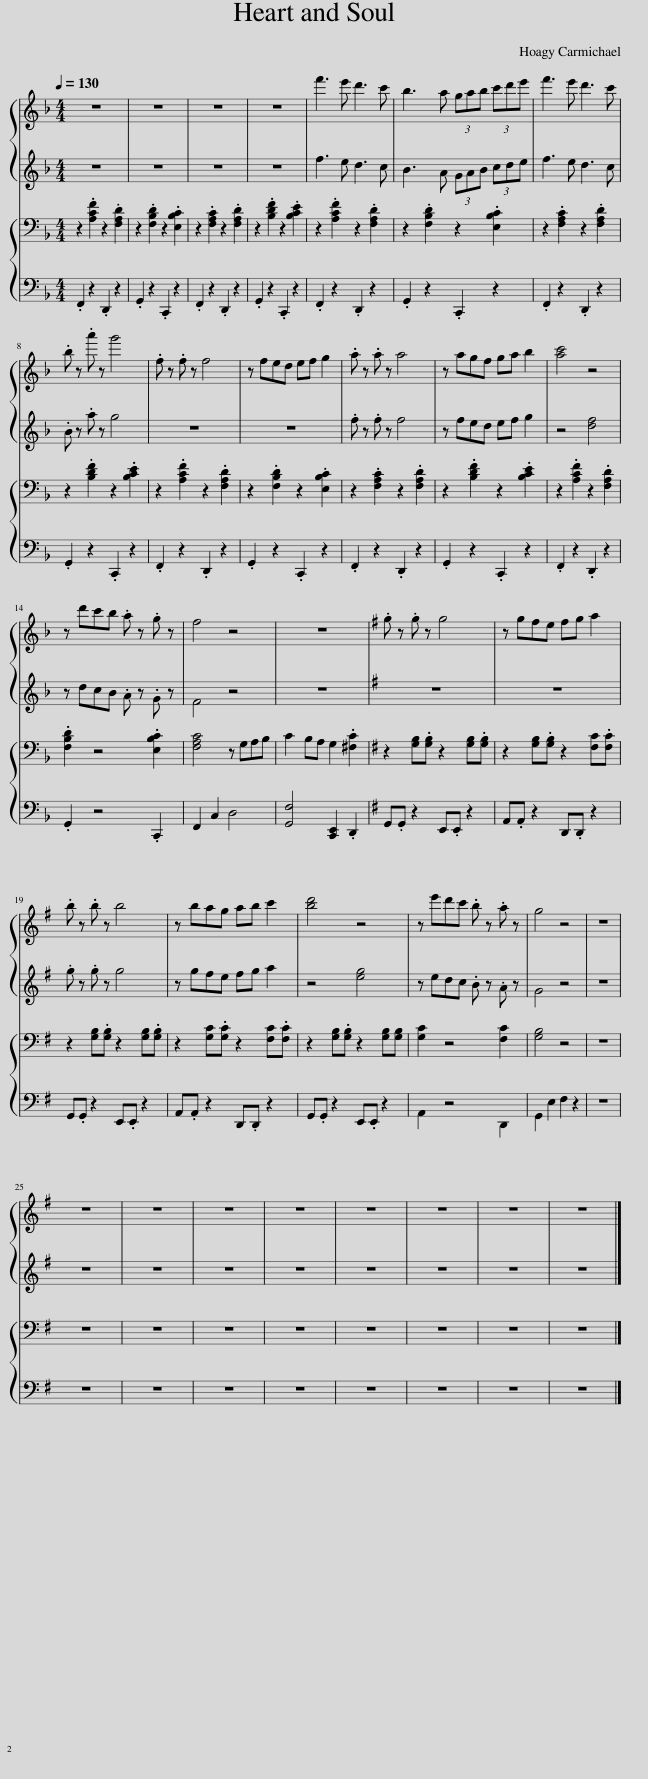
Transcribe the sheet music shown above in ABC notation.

X:1
%%score { 1 | 2 | 3 | 4 }
L:1/8
Q:1/4=130
M:4/4
I:linebreak $
K:F
V:1 treble
V:2 treble
V:3 bass
V:4 bass
V:1
 z8 | z8 | z8 | z8 | f'3 e' d'3 c' | %5
 b3 a (3gab (3c'd'e' | f'3 e' d'3 c' |$ .b z .a' z g'4 | .f z .f z f4 | z fed ef g2 | %10
 .a z .a z a4 | z agf ga b2 | [ac']4 z4 |$ z d'c'b .a z .g z | f4 z4 | %15
 z8 |[K:G] .g z .g z g4 | z gfe fg a2 |$ .b z .b z b4 | z bag ab c'2 | %20
 [bd']4 z4 | z e'd'c' .b z .a z | g4 z4 | z8 |$ z8 | %25
 z8 | z8 | z8 | z8 | z8 | %30
 z8 | z8 |] %32
V:2
 z8 | z8 | z8 | z8 | f3 e d3 c | %5
 B3 A (3GAB (3cde | f3 e d3 c |$ .B z .a z g4 | z8 | z8 | %10
 .f z .f z f4 | z fed ef g2 | z4 [df]4 |$ z dcB .A z .G z | F4 z4 | %15
 z8 |[K:G] z8 | z8 |$ .g z .g z g4 | z gfe fg a2 | %20
 z4 [eg]4 | z edc .B z .A z | G4 z4 | z8 |$ z8 | %25
 z8 | z8 | z8 | z8 | z8 | %30
 z8 | z8 |] %32
V:3
 z2 .[A,CF]2 z2 .[F,A,D]2 | z2 .[F,B,D]2 z2 .[E,B,C]2 | z2 .[F,A,C]2 z2 .[F,A,D]2 | z2 .[B,DF]2 z2 .[B,CE]2 | z2 .[A,CF]2 z2 .[F,A,D]2 | %5
 z2 .[F,B,D]2 z2 .[E,B,C]2 | z2 .[F,A,C]2 z2 .[F,A,D]2 |$ z2 .[B,DF]2 z2 .[B,CE]2 | z2 .[A,CF]2 z2 .[F,A,D]2 | z2 .[F,B,D]2 z2 .[E,B,C]2 | %10
 z2 .[F,A,C]2 z2 .[F,A,D]2 | z2 .[B,DF]2 z2 .[B,CE]2 | z2 .[A,CF]2 z2 .[F,A,D]2 |$ .[F,B,D]2 z4 .[E,B,C]2 | [F,A,C]4 z G,A,B, | %15
 C2 B,A, G,2 .[^F,C]2 |[K:G] z2 [G,B,].[G,B,] z2 [G,B,].[G,B,] | z2 [G,B,].[G,B,] z2 [F,C].[F,C] |$ z2 [G,B,].[G,B,] z2 [G,B,].[G,B,] | z2 [G,C].[G,C] z2 [F,C].[F,C] | %20
 z2 [G,B,].[G,B,] z2 [G,B,][G,B,] | [G,C]2 z4 [F,C]2 | [G,B,]4 z4 | z8 |$ z8 | %25
 z8 | z8 | z8 | z8 | z8 | %30
 z8 | z8 |] %32
V:4
 .F,,2 z2 .D,,2 z2 | .G,,2 z2 .C,,2 z2 | .F,,2 z2 .D,,2 z2 | .G,,2 z2 .C,,2 z2 | .F,,2 z2 .D,,2 z2 | %5
 .G,,2 z2 .C,,2 z2 | .F,,2 z2 .D,,2 z2 |$ .G,,2 z2 .C,,2 z2 | .F,,2 z2 .D,,2 z2 | .G,,2 z2 .C,,2 z2 | %10
 .F,,2 z2 .D,,2 z2 | .G,,2 z2 .C,,2 z2 | .F,,2 z2 .D,,2 z2 |$ .G,,2 z4 .C,,2 | F,,2 C,2 D,4 | %15
 [G,,F,]4 [C,,E,,]2 .D,,2 |[K:G] G,,.G,, z2 E,,.E,, z2 | A,,.A,, z2 D,,.D,, z2 |$ G,,.G,, z2 E,,.E,, z2 | A,,.A,, z2 D,,.D,, z2 | %20
 G,,.G,, z2 E,,.E,, z2 | A,,2 z4 D,,2 | G,,2 E,2 F,2 z2 | z8 |$ z8 | %25
 z8 | z8 | z8 | z8 | z8 | %30
 z8 | z8 |] %32
